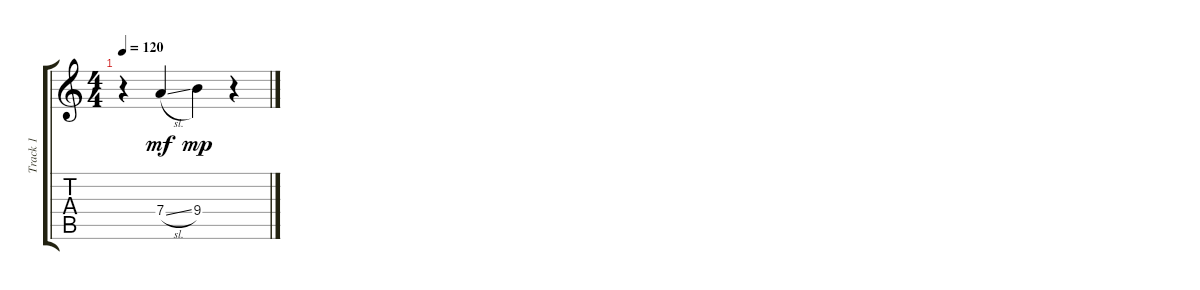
\track ("Track 1" "Track 1") {instrument acousticguitarsteel}
\staff {score tabs}
\tuning (E4 B3 G3 D3 A2 E2) {hide}
\ts (4 4)
\tempo 120
\clef g2
\ks c
r.4{dy mf instrument acousticguitarsteel} 7.4{sl}.4 9.4.4{dy mp} r.4
